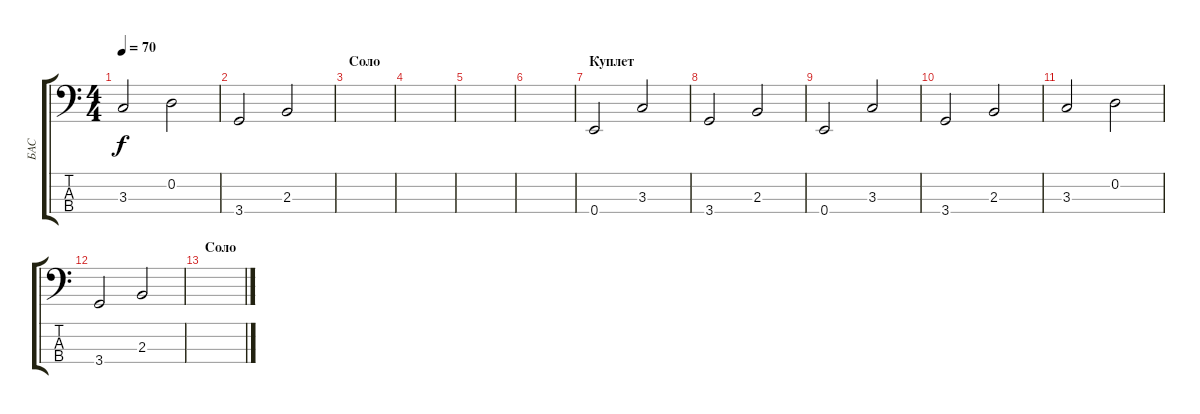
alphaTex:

\track ("БАС" "БАС") {instrument electricbasspick}
\staff {score tabs}
\tuning (G2 D2 A1 E1) {hide}
\ts (4 4)
\tempo 70
\clef f4
\ks c
3.3.2{dy f} 0.2.2 |
3.4.2 2.3.2 |
\section ("" "Соло")
|
|
|
|
\section ("" "Куплет")
0.4.2 3.3.2 |
3.4.2 2.3.2 |
0.4.2 3.3.2 |
3.4.2 2.3.2 |
3.3.2 0.2.2 |
3.4.2 2.3.2 |
\section ("" "Соло")
